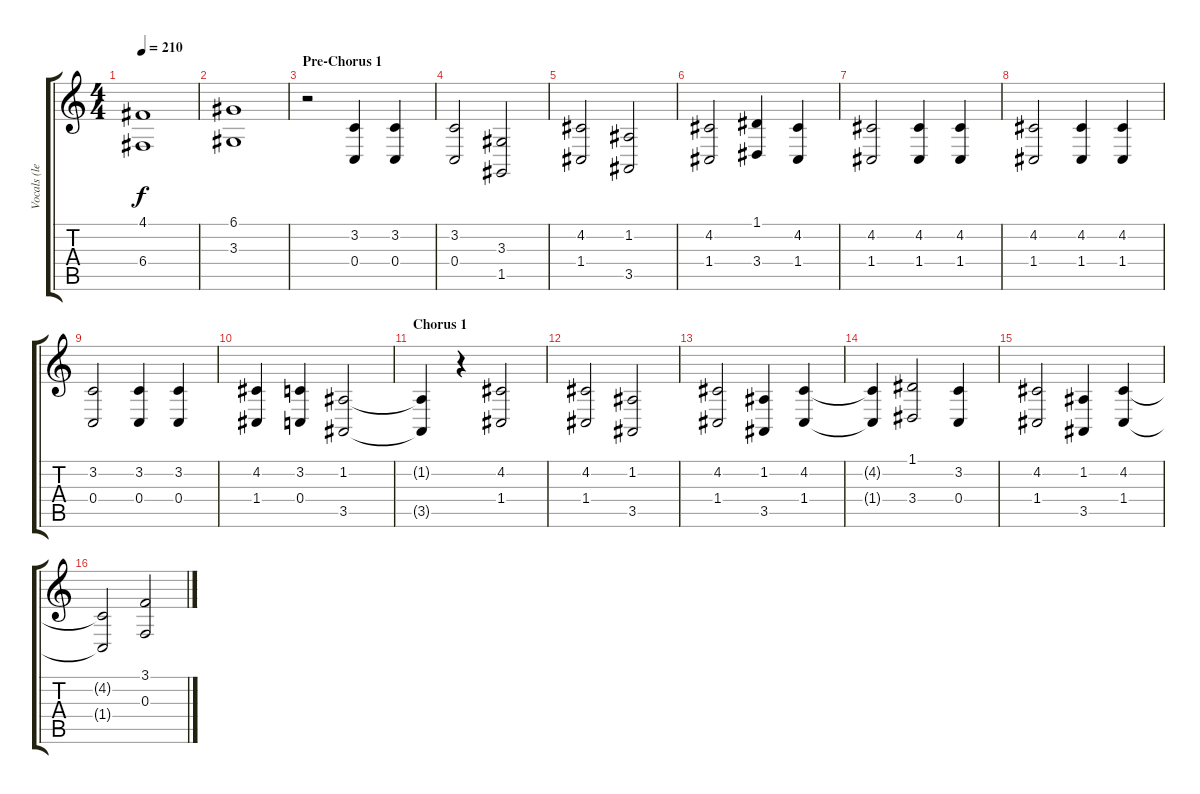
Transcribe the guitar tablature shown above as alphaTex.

\track ("Vocals (lead)" "Vocals (le") {instrument stringensemble1}
\staff {score tabs}
\tuning (D4 A3 F3 C3 G2 C2) {hide}
\ts (4 4)
\tempo 210
\clef g2
\ks c
(4.1 6.4).1{dy f} |
(6.1 3.3).1 |
\section ("" "Pre-Chorus 1")
r.2 (3.2 0.4).4 (3.2 0.4).4 |
(3.2 0.4).2 (3.3 1.5).2 |
(4.2 1.4).2 (1.2 3.5).2 |
(4.2 1.4).2 (1.1 3.4).4 (4.2 1.4).4 |
(4.2 1.4).2 (4.2 1.4).4 (4.2 1.4).4 |
(4.2 1.4).2 (4.2 1.4).4 (4.2 1.4).4 |
(3.2 0.4).2 (3.2 0.4).4 (3.2 0.4).4 |
(4.2 1.4).4 (3.2 0.4).4 (1.2 3.5).2 |
\section ("" "Chorus 1")
(1.2{t} 3.5{t}).4 r.4 (4.2 1.4).2{instrument lead2sawtooth} |
(4.2 1.4).2 (1.2 3.5).2 |
(4.2 1.4).2 (1.2 3.5).4 (4.2 1.4).4 |
(4.2{t} 1.4{t}).4 (1.1 3.4).2 (3.2 0.4).4 |
(4.2 1.4).2 (1.2 3.5).4 (4.2 1.4).4 |
(4.2{t} 1.4{t}).2 (3.1 0.3).2
